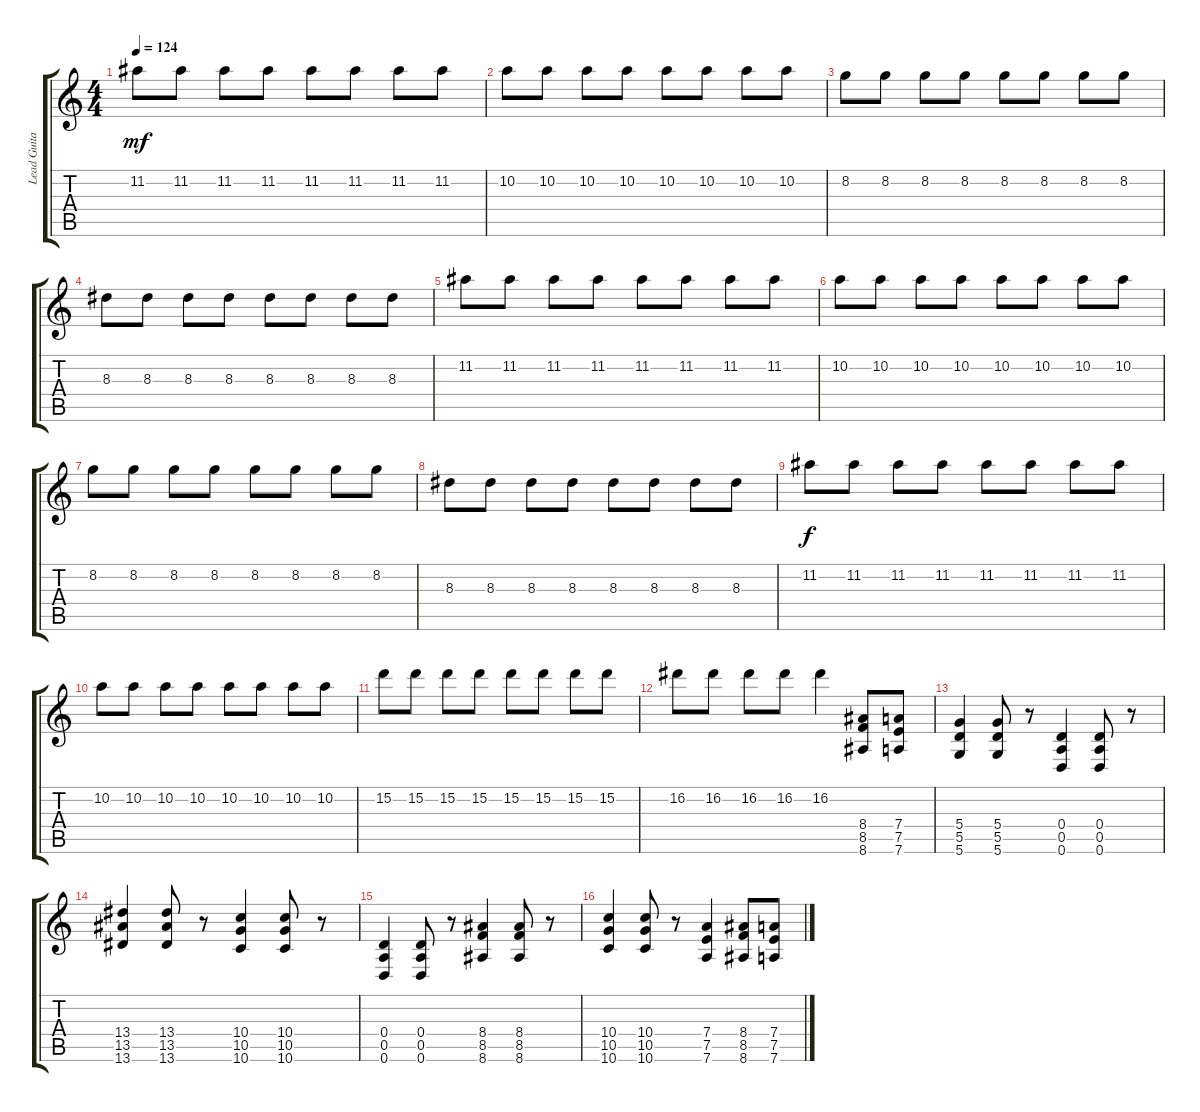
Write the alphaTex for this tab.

\track ("Lead Guitar" "Lead Guita") {instrument acousticguitarsteel}
\staff {score tabs}
\tuning (E4 B3 G3 D3 A2 D2) {hide}
\ts (4 4)
\tempo 124
\clef g2
\ks c
11.2.8{dy mf} 11.2.8 11.2.8 11.2.8 11.2.8 11.2.8 11.2.8 11.2.8 |
10.2.8 10.2.8 10.2.8 10.2.8 10.2.8 10.2.8 10.2.8 10.2.8 |
8.2.8 8.2.8 8.2.8 8.2.8 8.2.8 8.2.8 8.2.8 8.2.8 |
8.3.8 8.3.8 8.3.8 8.3.8 8.3.8 8.3.8 8.3.8 8.3.8 |
11.2.8 11.2.8 11.2.8 11.2.8 11.2.8 11.2.8 11.2.8 11.2.8 |
10.2.8 10.2.8 10.2.8 10.2.8 10.2.8 10.2.8 10.2.8 10.2.8 |
8.2.8 8.2.8 8.2.8 8.2.8 8.2.8 8.2.8 8.2.8 8.2.8 |
8.3.8 8.3.8 8.3.8 8.3.8 8.3.8 8.3.8 8.3.8 8.3.8 |
11.2.8{dy f} 11.2.8 11.2.8 11.2.8 11.2.8 11.2.8 11.2.8 11.2.8 |
10.2.8 10.2.8 10.2.8 10.2.8 10.2.8 10.2.8 10.2.8 10.2.8 |
15.2.8 15.2.8 15.2.8 15.2.8 15.2.8 15.2.8 15.2.8 15.2.8 |
16.2.8 16.2.8 16.2.8 16.2.8 16.2.4 (8.4 8.5 8.6).8 (7.4 7.5 7.6).8 |
(5.4 5.5 5.6).4 (5.4 5.5 5.6).8 r.8 (0.4 0.5 0.6).4 (0.4 0.5 0.6).8 r.8 |
(13.4 13.5 13.6).4 (13.4 13.5 13.6).8 r.8 (10.4 10.5 10.6).4 (10.4 10.5 10.6).8 r.8 |
(0.4 0.5 0.6).4 (0.4 0.5 0.6).8 r.8 (8.4 8.5 8.6).4 (8.4 8.5 8.6).8 r.8 |
(10.4 10.5 10.6).4 (10.4 10.5 10.6).8 r.8 (7.4 7.5 7.6).4 (8.4 8.5 8.6).8 (7.4 7.5 7.6).8
